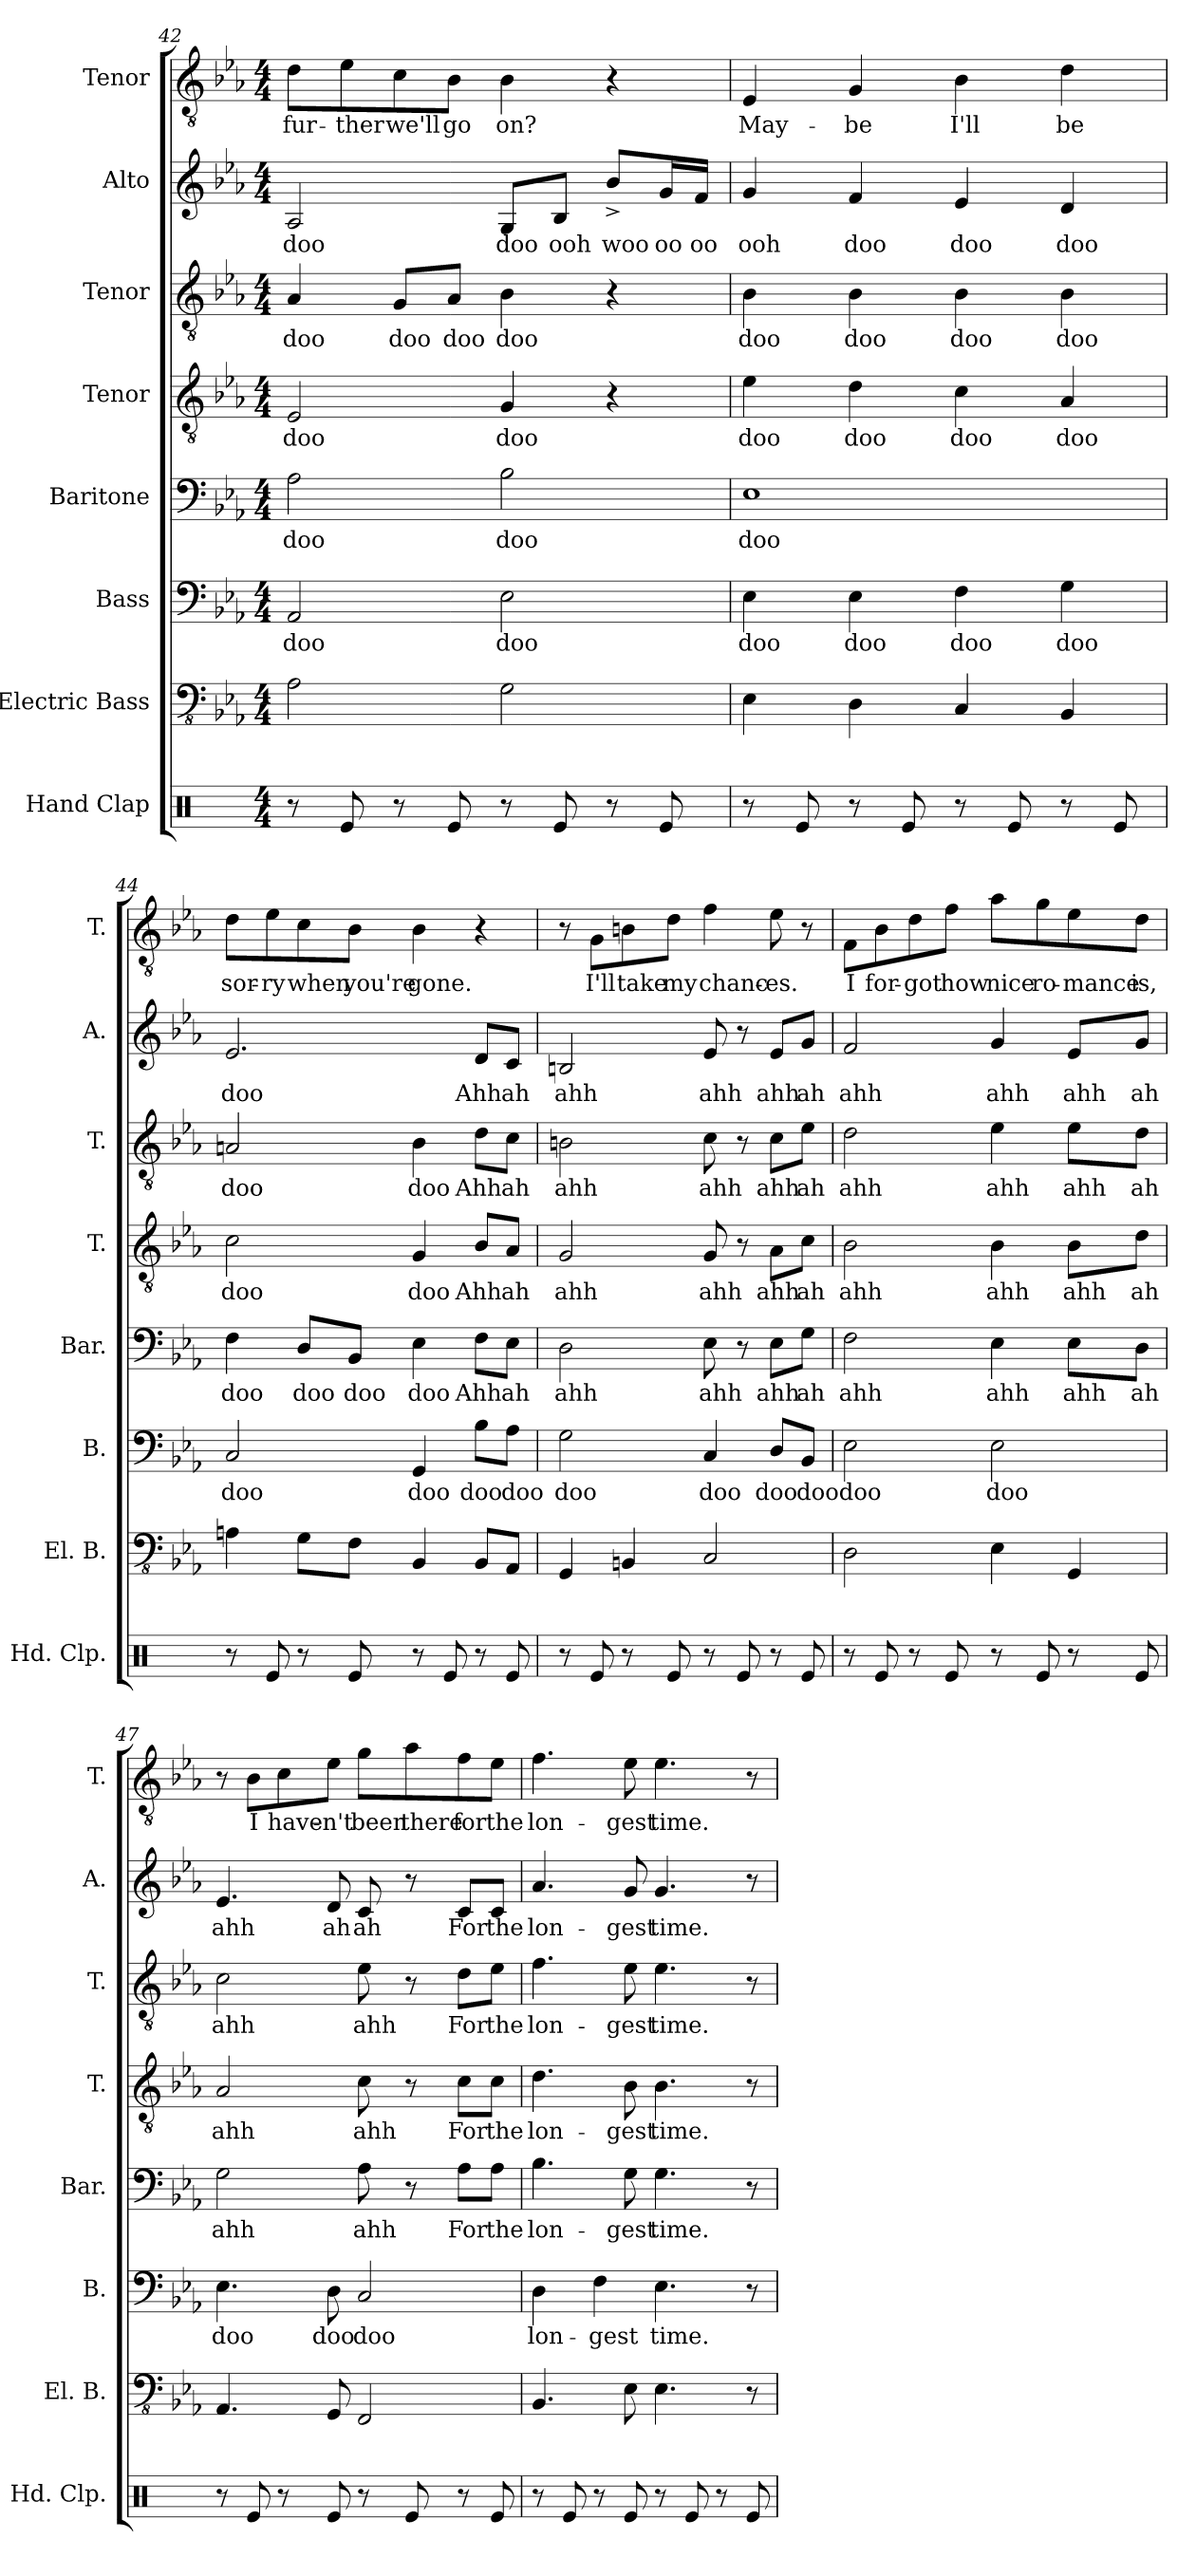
**kern	**kern	**kern	**text	**kern	**text	**kern	**text	**kern	**text	**kern	**text	**kern	**text
*part8	*part7	*part6	*part6	*part5	*part5	*part4	*part4	*part3	*part3	*part2	*part2	*part1	*part1
*staff8	*staff7	*staff6	*staff6	*staff5	*staff5	*staff4	*staff4	*staff3	*staff3	*staff2	*staff2	*staff1	*staff1
*I"Hand Clap	*I"Electric Bass	*I"Bass	*	*I"Baritone	*	*I"Tenor	*	*I"Tenor	*	*I"Alto	*	*I"Tenor	*
*I'Hd. Clp.	*I'El. B.	*I'B.	*	*I'Bar.	*	*I'T.	*	*I'T.	*	*I'A.	*	*I'T.	*
*clefX	*clefFv4	*clefF4	*	*clefF4	*	*clefGv2	*	*clefGv2	*	*clefG2	*	*clefGv2	*
*k[]	*k[b-e-a-]	*k[b-e-a-]	*	*k[b-e-a-]	*	*k[b-e-a-]	*	*k[b-e-a-]	*	*k[b-e-a-]	*	*k[b-e-a-]	*
*M4/4	*M4/4	*M4/4	*	*M4/4	*	*M4/4	*	*M4/4	*	*M4/4	*	*M4/4	*
=42	=42	=42	=42	=42	=42	=42	=42	=42	=42	=42	=42	=42	=42
!	!	!	!LO:LY:b	!	!LO:LY:b	!	!LO:LY:b	!	!LO:LY:b	!	!LO:LY:b	!	!LO:LY:b
8r	2AA-\	2AA-/	doo	2A-\	doo	2E-/	doo	4A-/	doo	2A-/	doo	8d\L	fur-
!	!	!	!	!	!	!	!	!	!	!	!	!	!LO:LY:b
8Re/	.	.	.	.	.	.	.	.	.	.	.	8e-\	-ther
!	!	!	!	!	!	!	!	!	!LO:LY:b	!	!	!	!LO:LY:b
8r	.	.	.	.	.	.	.	8G/L	doo	.	.	8c\	we'll
!	!	!	!	!	!	!	!	!	!LO:LY:b	!	!	!	!LO:LY:b
8Re/	.	.	.	.	.	.	.	8A-/J	doo	.	.	8B-\J	go
!	!	!	!LO:LY:b	!	!LO:LY:b	!	!LO:LY:b	!	!LO:LY:b	!	!LO:LY:b	!	!LO:LY:b
8r	2GG\	2E-\	doo	2B-\	doo	4G/	doo	4B-\	doo	8G/L	doo	4B-\	on?
!	!	!	!	!	!	!	!	!	!	!	!LO:LY:b	!	!
8Re/	.	.	.	.	.	.	.	.	.	8B-/J	ooh	.	.
!	!	!	!	!	!	!	!	!	!	!	!LO:LY:b	!	!
8r	.	.	.	.	.	4r	.	4r	.	8b-^/L	woo	4r	.
!	!	!	!	!	!	!	!	!	!	!	!LO:LY:b	!	!
8Re/	.	.	.	.	.	.	.	.	.	16g/L	oo	.	.
!	!	!	!	!	!	!	!	!	!	!	!LO:LY:b	!	!
.	.	.	.	.	.	.	.	.	.	16f/JJ	oo	.	.
!!LO:PB:g=z
=43	=43	=43	=43	=43	=43	=43	=43	=43	=43	=43	=43	=43	=43
!	!	!	!LO:LY:b	!	!LO:LY:b	!	!LO:LY:b	!	!LO:LY:b	!	!LO:LY:b	!	!LO:LY:b
8r	4EE-\	4E-\	doo	1E-	doo	4e-\	doo	4B-\	doo	4g/	ooh	4E-/	May-
8Re/	.	.	.	.	.	.	.	.	.	.	.	.	.
!	!	!	!LO:LY:b	!	!	!	!LO:LY:b	!	!LO:LY:b	!	!LO:LY:b	!	!LO:LY:b
8r	4DD\	4E-\	doo	.	.	4d\	doo	4B-\	doo	4f/	doo	4G/	-be
8Re/	.	.	.	.	.	.	.	.	.	.	.	.	.
!	!	!	!LO:LY:b	!	!	!	!LO:LY:b	!	!LO:LY:b	!	!LO:LY:b	!	!LO:LY:b
8r	4CC/	4F\	doo	.	.	4c\	doo	4B-\	doo	4e-/	doo	4B-\	I'll
8Re/	.	.	.	.	.	.	.	.	.	.	.	.	.
!	!	!	!LO:LY:b	!	!	!	!LO:LY:b	!	!LO:LY:b	!	!LO:LY:b	!	!LO:LY:b
8r	4BBB-/	4G\	doo	.	.	4A-/	doo	4B-\	doo	4d/	doo	4d\	be
8Re/	.	.	.	.	.	.	.	.	.	.	.	.	.
=44	=44	=44	=44	=44	=44	=44	=44	=44	=44	=44	=44	=44	=44
!	!	!	!LO:LY:b	!	!LO:LY:b	!	!LO:LY:b	!	!LO:LY:b	!	!LO:LY:b	!	!LO:LY:b
8r	4AAn\	2C/	doo	4F\	doo	2c\	doo	2An/	doo	2.e-/	doo	8d\L	sor-
!	!	!	!	!	!	!	!	!	!	!	!	!	!LO:LY:b
8Re/	.	.	.	.	.	.	.	.	.	.	.	8e-\	-ry
!	!	!	!	!	!LO:LY:b	!	!	!	!	!	!	!	!LO:LY:b
8r	8GG\L	.	.	8D/L	doo	.	.	.	.	.	.	8c\	when
!	!	!	!	!	!LO:LY:b	!	!	!	!	!	!	!	!LO:LY:b
8Re/	8FF\J	.	.	8BB-/J	doo	.	.	.	.	.	.	8B-\J	you're
!	!	!	!LO:LY:b	!	!LO:LY:b	!	!LO:LY:b	!	!LO:LY:b	!	!	!	!LO:LY:b
8r	4BBB-/	4GG/	doo	4E-\	doo	4G/	doo	4B-\	doo	.	.	4B-\	gone.
8Re/	.	.	.	.	.	.	.	.	.	.	.	.	.
!	!	!	!LO:LY:b	!	!LO:LY:b	!	!LO:LY:b	!	!LO:LY:b	!	!LO:LY:b	!	!
8r	8BBB-/L	8B-\L	doo	8F\L	Ahh	8B-/L	Ahh	8d\L	Ahh	8d/L	Ahh	4r	.
!	!	!	!LO:LY:b	!	!LO:LY:b	!	!LO:LY:b	!	!LO:LY:b	!	!LO:LY:b	!	!
8Re/	8AAA-/J	8A-\J	doo	8E-\J	ah	8A-/J	ah	8c\J	ah	8c/J	ah	.	.
=45	=45	=45	=45	=45	=45	=45	=45	=45	=45	=45	=45	=45	=45
!	!	!	!LO:LY:b	!	!LO:LY:b	!	!LO:LY:b	!	!LO:LY:b	!	!LO:LY:b	!	!
8r	4GGG/	2G\	doo	2D\	ahh	2G/	ahh	2Bn\	ahh	2Bn/	ahh	8r	.
!	!	!	!	!	!	!	!	!	!	!	!	!	!LO:LY:b
8Re/	.	.	.	.	.	.	.	.	.	.	.	8G\L	I'll
!	!	!	!	!	!	!	!	!	!	!	!	!	!LO:LY:b
8r	4BBBn/	.	.	.	.	.	.	.	.	.	.	8Bn\	take
!	!	!	!	!	!	!	!	!	!	!	!	!	!LO:LY:b
8Re/	.	.	.	.	.	.	.	.	.	.	.	8d\J	my
!	!	!	!LO:LY:b	!	!LO:LY:b	!	!LO:LY:b	!	!LO:LY:b	!	!LO:LY:b	!	!LO:LY:b
8r	2CC/	4C/	doo	8E-\	ahh	8G/	ahh	8c\	ahh	8e-/	ahh	4f\	chanc-
8Re/	.	.	.	8r	.	8r	.	8r	.	8r	.	.	.
!	!	!	!LO:LY:b	!	!LO:LY:b	!	!LO:LY:b	!	!LO:LY:b	!	!LO:LY:b	!	!LO:LY:b
8r	.	8D/L	doo	8E-\L	ahh	8A-\L	ahh	8c\L	ahh	8e-/L	ahh	8e-\	-es.
!	!	!	!LO:LY:b	!	!LO:LY:b	!	!LO:LY:b	!	!LO:LY:b	!	!LO:LY:b	!	!
8Re/	.	8BB-/J	doo	8G\J	ah	8c\J	ah	8e-\J	ah	8g/J	ah	8r	.
!!LO:PB:g=z
=46	=46	=46	=46	=46	=46	=46	=46	=46	=46	=46	=46	=46	=46
!	!	!	!LO:LY:b	!	!LO:LY:b	!	!LO:LY:b	!	!LO:LY:b	!	!LO:LY:b	!	!LO:LY:b
8r	2DD\	2E-\	doo	2F\	ahh	2B-\	ahh	2d\	ahh	2f/	ahh	8F\L	I
!	!	!	!	!	!	!	!	!	!	!	!	!	!LO:LY:b
8Re/	.	.	.	.	.	.	.	.	.	.	.	8B-\	for-
!	!	!	!	!	!	!	!	!	!	!	!	!	!LO:LY:b
8r	.	.	.	.	.	.	.	.	.	.	.	8d\	-got
!	!	!	!	!	!	!	!	!	!	!	!	!	!LO:LY:b
8Re/	.	.	.	.	.	.	.	.	.	.	.	8f\J	how
!	!	!	!LO:LY:b	!	!LO:LY:b	!	!LO:LY:b	!	!LO:LY:b	!	!LO:LY:b	!	!LO:LY:b
8r	4EE-\	2E-\	doo	4E-\	ahh	4B-\	ahh	4e-\	ahh	4g/	ahh	8a-\L	nice
!	!	!	!	!	!	!	!	!	!	!	!	!	!LO:LY:b
8Re/	.	.	.	.	.	.	.	.	.	.	.	8g\	ro-
!	!	!	!	!	!LO:LY:b	!	!LO:LY:b	!	!LO:LY:b	!	!LO:LY:b	!	!LO:LY:b
8r	4GGG/	.	.	8E-\L	ahh	8B-\L	ahh	8e-\L	ahh	8e-/L	ahh	8e-\	-mance
!	!	!	!	!	!LO:LY:b	!	!LO:LY:b	!	!LO:LY:b	!	!LO:LY:b	!	!LO:LY:b
8Re/	.	.	.	8D\J	ah	8d\J	ah	8d\J	ah	8g/J	ah	8d\J	is,
=47	=47	=47	=47	=47	=47	=47	=47	=47	=47	=47	=47	=47	=47
!	!	!	!LO:LY:b	!	!LO:LY:b	!	!LO:LY:b	!	!LO:LY:b	!	!LO:LY:b	!	!
8r	4.AAA-/	4.E-\	doo	2G\	ahh	2A-/	ahh	2c\	ahh	4.e-/	ahh	8r	.
!	!	!	!	!	!	!	!	!	!	!	!	!	!LO:LY:b
8Re/	.	.	.	.	.	.	.	.	.	.	.	8B-\L	I
!	!	!	!	!	!	!	!	!	!	!	!	!	!LO:LY:b
8r	.	.	.	.	.	.	.	.	.	.	.	8c\	have-
!	!	!	!LO:LY:b	!	!	!	!	!	!	!	!LO:LY:b	!	!LO:LY:b
8Re/	8GGG/	8D\	doo	.	.	.	.	.	.	8d/	ah	8e-\J	-n't
!	!	!	!LO:LY:b	!	!LO:LY:b	!	!LO:LY:b	!	!LO:LY:b	!	!LO:LY:b	!	!LO:LY:b
8r	2FFF/	2C/	doo	8A-\	ahh	8c\	ahh	8e-\	ahh	8c/	ah	8g\L	been
!	!	!	!	!	!	!	!	!	!	!	!	!	!LO:LY:b
8Re/	.	.	.	8r	.	8r	.	8r	.	8r	.	8a-\	there
!	!	!	!	!	!LO:LY:b	!	!LO:LY:b	!	!LO:LY:b	!	!LO:LY:b	!	!LO:LY:b
8r	.	.	.	8A-\L	For	8c\L	For	8d\L	For	8c/L	For	8f\	for
!	!	!	!	!	!LO:LY:b	!	!LO:LY:b	!	!LO:LY:b	!	!LO:LY:b	!	!LO:LY:b
8Re/	.	.	.	8A-\J	the	8c\J	the	8e-\J	the	8c/J	the	8e-\J	the
=48	=48	=48	=48	=48	=48	=48	=48	=48	=48	=48	=48	=48	=48
!	!	!	!LO:LY:b	!	!LO:LY:b	!	!LO:LY:b	!	!LO:LY:b	!	!LO:LY:b	!	!LO:LY:b
8r	4.BBB-/	4D\	lon-	4.B-\	lon-	4.d\	lon-	4.f\	lon-	4.a-/	lon-	4.f\	lon-
8Re/	.	.	.	.	.	.	.	.	.	.	.	.	.
!	!	!	!LO:LY:b	!	!	!	!	!	!	!	!	!	!
8r	.	4F\	-gest	.	.	.	.	.	.	.	.	.	.
!	!	!	!	!	!LO:LY:b	!	!LO:LY:b	!	!LO:LY:b	!	!LO:LY:b	!	!LO:LY:b
8Re/	8EE-\	.	.	8G\	-gest	8B-\	-gest	8e-\	-gest	8g/	-gest	8e-\	-gest
!	!	!	!LO:LY:b	!	!LO:LY:b	!	!LO:LY:b	!	!LO:LY:b	!	!LO:LY:b	!	!LO:LY:b
8r	4.EE-\	4.E-\	time.	4.G\	time.	4.B-\	time.	4.e-\	time.	4.g/	time.	4.e-\	time.
8Re/	.	.	.	.	.	.	.	.	.	.	.	.	.
8r	.	.	.	.	.	.	.	.	.	.	.	.	.
8Re/	8r	8r	.	8r	.	8r	.	8r	.	8r	.	8r	.
=	=	=	=	=	=	=	=	=	=	=	=	=	=
*-	*-	*-	*-	*-	*-	*-	*-	*-	*-	*-	*-	*-	*-
